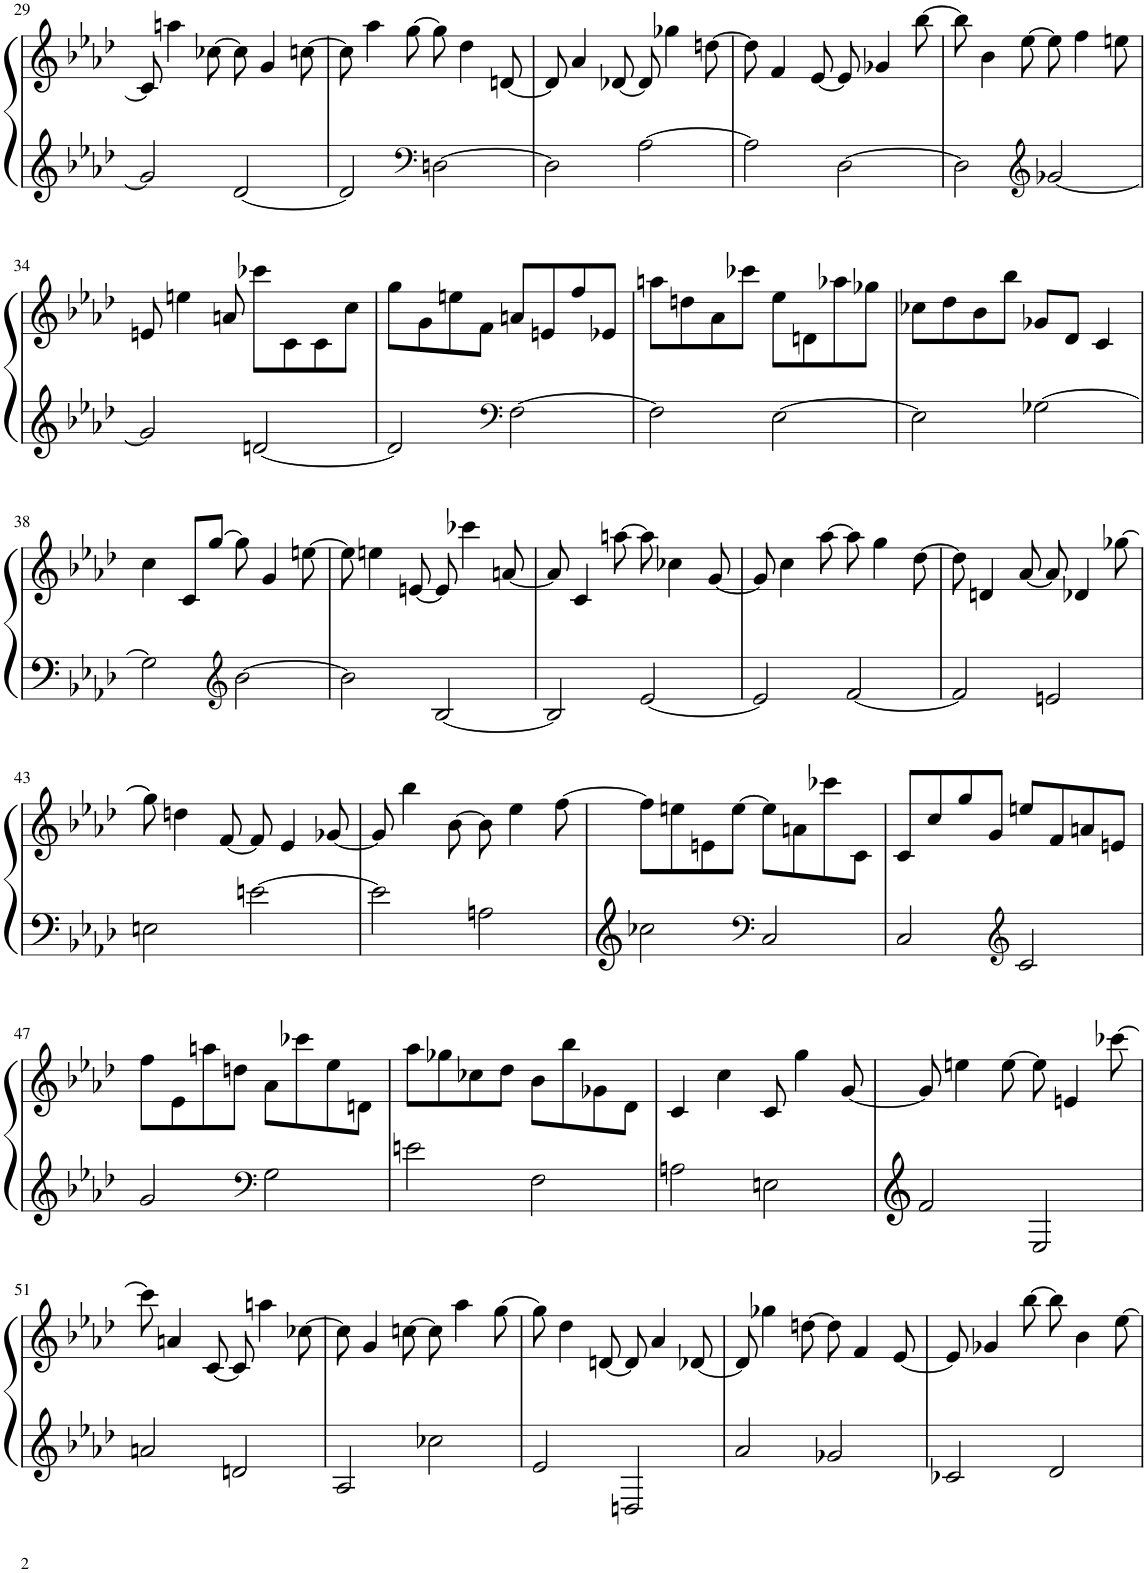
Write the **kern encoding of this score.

**kern	**kern
*part1	*part1
*staff2	*staff1
*I"Klavier	*
*I'Klav.	*
!!LO:PB:g=z
*clefG2	*clefG2
*k[b-e-a-d-]	*k[b-e-a-d-]
*M4/4	*M4/4
=29	=29
2g/]	8c/]
.	4aan\
.	[8cc-X\
[2d-/	8cc-\]
.	4g/
.	[8ccn\
=30	=30
2d-/]	8cc\]
.	4aa-\
.	[8gg\
*clefF4	*
[2Dn\	8gg\]
.	4dd-\
.	[8dn/
=31	=31
2D\]	8d/]
.	4a-/
.	[8d-X/
[2A-\	8d-/]
.	4gg-X\
.	[8ddn\
=32	=32
2A-\]	8dd\]
.	4f/
.	[8e-/
[2D-\	8e-/]
.	4g-X/
.	[8bb-\
=33	=33
2D-\]	8bb-\]
.	4b-\
.	[8ee-\
*clefG2	*
[2g-X/	8ee-\]
.	4ff\
.	8een\
!!LO:LB:g=z
=34	=34
2g-/]	8en/
.	4een\
.	8an/
[2dn/	8ccc-X\L
.	8c\
.	8c\
.	8cc\J
=35	=35
2d/]	8gg\L
.	8g\
.	8een\
.	8f\J
*clefF4	*
[2F\	8an/L
.	8en/
.	8ff/
.	8e-X/J
=36	=36
2F\]	8aan\L
.	8ddn\
.	8a-\
.	8ccc-X\J
[2E-\	8ee-\L
.	8dn\
.	8aa-X\
.	8gg-X\J
=37	=37
2E-\]	8cc-X\L
.	8dd-\
.	8b-\
.	8bb-\J
[2G-X\	8g-X/L
.	8d-/J
.	4c/
!!LO:LB:g=z
=38	=38
2G-\]	4cc\
.	8c/L
.	[8gg/J
*clefG2	*
[2b-\	8gg\]
.	4g/
.	[8een\
=39	=39
2b-\]	8ee\]
.	4een\
.	[8en/
[2B-/	8e/]
.	4ccc-X\
.	[8an/
=40	=40
2B-/]	8a/]
.	4c/
.	[8aan\
[2e-/	8aa\]
.	4cc-X\
.	[8g/
=41	=41
2e-/]	8g/]
.	4cc\
.	[8aa-\
[2f/	8aa-\]
.	4gg\
.	[8dd-\
=42	=42
2f/]	8dd-\]
.	4dn/
.	[8a-/
2en/	8a-/]
.	4d-X/
.	[8gg-X\
!!LO:LB:g=z
=43	=43
2En\	8gg-\]
.	4ddn\
.	[8f/
[2en\	8f/]
.	4e-/
.	[8g-X/
=44	=44
2e\]	8g-/]
.	4bb-\
.	[8b-\
2An\	8b-\]
.	4ee-\
.	[8ff\
=45	=45
2cc-X\	8ff\L]
.	8een\
.	8en\
.	[8ee\J
*clefF4	*
2C/	8ee\L]
.	8an\
.	8ccc-X\
.	8c\J
=46	=46
2C/	8c/L
.	8cc/
.	8gg/
.	8g/J
*clefG2	*
2c/	8een/L
.	8f/
.	8an/
.	8en/J
!!LO:LB:g=z
=47	=47
2g/	8ff\L
.	8e-\
.	8aan\
.	8ddn\J
*clefF4	*
2G\	8a-\L
.	8ccc-X\
.	8ee-\
.	8dn\J
=48	=48
2en\	8aa-\L
.	8gg-X\
.	8cc-X\
.	8dd-\J
2F\	8b-\L
.	8bb-\
.	8g-X\
.	8d-\J
=49	=49
2An\	4c/
.	4cc\
2En\	8c/
.	4gg\
.	[8g/
=50	=50
2f/	8g/]
.	4een\
.	[8ee\
2E-/	8ee\]
.	4en/
.	[8ccc-X\
!!LO:LB:g=z
=51	=51
2an/	8ccc-\]
.	4an/
.	[8c/
2dn/	8c/]
.	4aan\
.	[8cc-X\
=52	=52
2A-/	8cc-\]
.	4g/
.	[8ccn\
2cc-X\	8cc\]
.	4aa-\
.	[8gg\
=53	=53
2e-/	8gg\]
.	4dd-\
.	[8dn/
2Dn/	8d/]
.	4a-/
.	[8d-X/
=54	=54
2a-/	8d-/]
.	4gg-X\
.	[8ddn\
2g-X/	8dd\]
.	4f/
.	[8e-/
=55	=55
2c-X/	8e-/]
.	4g-X/
.	[8bb-\
2d-/	8bb-\]
.	4b-\
.	[8ee-\
=	=
*-	*-
